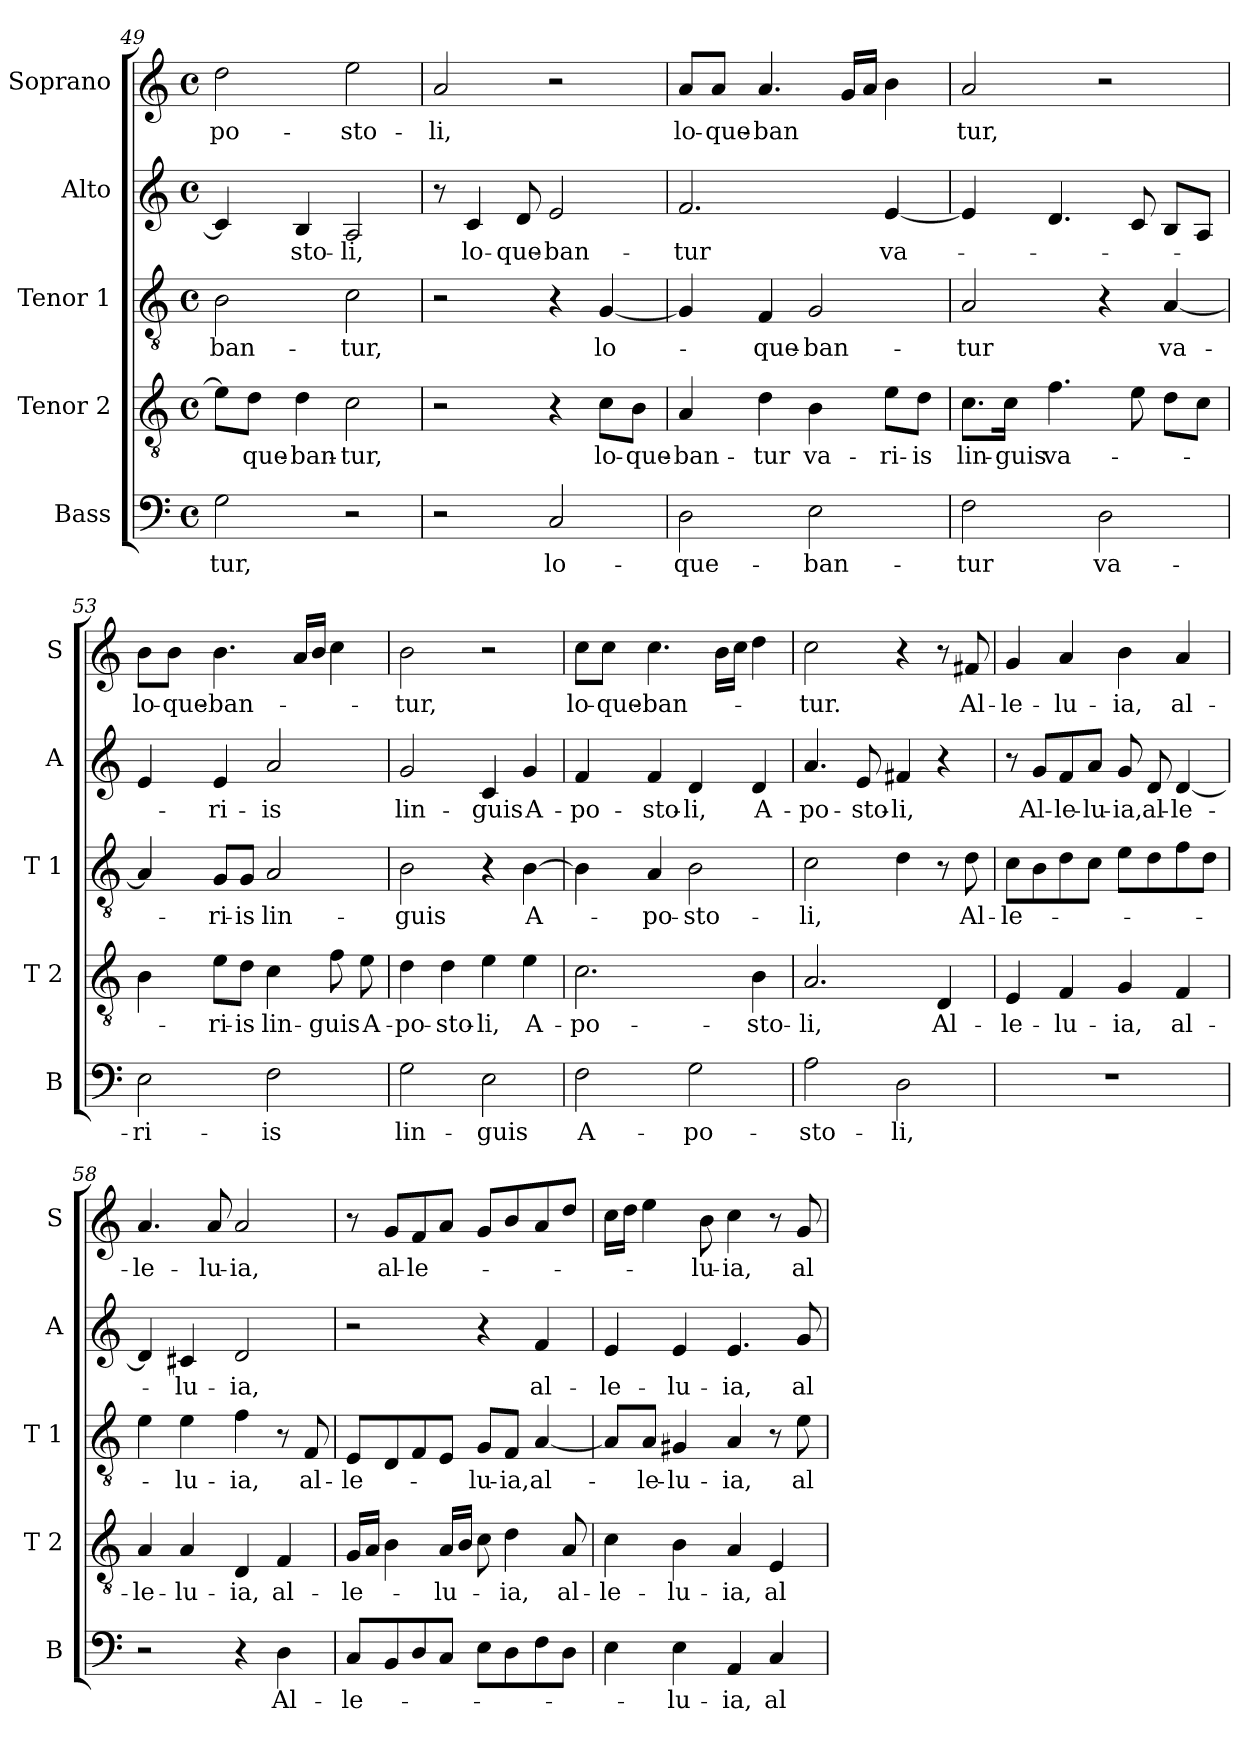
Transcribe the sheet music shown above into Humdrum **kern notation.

**kern	**text	**kern	**text	**kern	**text	**kern	**text	**kern	**text
*part5	*part5	*part4	*part4	*part3	*part3	*part2	*part2	*part1	*part1
*staff5	*staff5	*staff4	*staff4	*staff3	*staff3	*staff2	*staff2	*staff1	*staff1
*I"Bass	*	*I"Tenor 2	*	*I"Tenor 1	*	*I"Alto	*	*I"Soprano	*
*I'B	*	*I'T 2	*	*I'T 1	*	*I'A	*	*I'S	*
*clefF4	*	*clefGv2	*	*clefGv2	*	*clefG2	*	*clefG2	*
*k[]	*	*k[]	*	*k[]	*	*k[]	*	*k[]	*
*C:	*	*C:	*	*C:	*	*C:	*	*C:	*
*M4/4	*	*M4/4	*	*M4/4	*	*M4/4	*	*M4/4	*
*met(c)	*	*met(c)	*	*met(c)	*	*met(c)	*	*met(c)	*
=49	=49	=49	=49	=49	=49	=49	=49	=49	=49
2G\	-tur,	8e\L]	.	2B\	-ban-	4c/]	.	2dd\	-po-
.	.	8d\J	-que-	.	.	.	.	.	.
.	.	4d\	-ban-	.	.	4B/	-sto-	.	.
2r	.	2c\	-tur,	2c\	-tur,	2A/	-li,	2ee\	-sto-
=50	=50	=50	=50	=50	=50	=50	=50	=50	=50
2r	.	2r	.	2r	.	8r	.	2a/	-li,
.	.	.	.	.	.	4c/	lo-	.	.
.	.	.	.	.	.	8d/	-que-	.	.
2C/	lo-	4r	.	4r	.	2e/	-ban-	2r	.
.	.	8c\L	lo-	[4G/	lo-	.	.	.	.
.	.	8B\J	-que-	.	.	.	.	.	.
=51	=51	=51	=51	=51	=51	=51	=51	=51	=51
2D\	-que-	4A/	-ban-	4G/]	.	2.f/	-tur	8a/L	lo-
.	.	.	.	.	.	.	.	8a/J	-que-
.	.	4d\	-tur	4F/	-que-	.	.	4.a/	-ban
2E\	-ban-	4B\	va-	2G/	-ban-	.	.	.	.
.	.	.	.	.	.	.	.	16g/LL	.
.	.	.	.	.	.	.	.	16a/JJ	.
.	.	8e\L	-ri-	.	.	[4e/	va-	4b\	.
.	.	8d\J	-is	.	.	.	.	.	.
!!LO:PB:g=z
=52	=52	=52	=52	=52	=52	=52	=52	=52	=52
2F\	-tur	8.c\L	lin-	2A/	-tur	4e/]	.	2a/	tur,
.	.	16c\Jk	-guis	.	.	.	.	.	.
.	.	4.f\	va-	.	.	4.d/	.	.	.
2D\	va-	.	.	4r	.	.	.	2r	.
.	.	8e\	.	.	.	8c/	.	.	.
.	.	8d\L	.	[4A/	va-	8B/L	.	.	.
.	.	8c\J	.	.	.	8A/J	.	.	.
=53	=53	=53	=53	=53	=53	=53	=53	=53	=53
2E\	-ri-	4B\	.	4A/]	.	4e/	.	8b\L	lo-
.	.	.	.	.	.	.	.	8b\J	-que-
.	.	8e\L	-ri-	8G/L	-ri-	4e/	-ri-	4.b\	-ban-
.	.	8d\J	-is	8G/J	-is	.	.	.	.
2F\	-is	4c\	lin-	2A/	lin-	2a/	-is	.	.
.	.	.	.	.	.	.	.	16a/LL	.
.	.	.	.	.	.	.	.	16b/JJ	.
.	.	8f\	-guis	.	.	.	.	4cc\	.
.	.	8e\	A-	.	.	.	.	.	.
=54	=54	=54	=54	=54	=54	=54	=54	=54	=54
2G\	lin-	4d\	-po-	2B\	-guis	2g/	lin-	2b\	-tur,
.	.	4d\	-sto-	.	.	.	.	.	.
2E\	-guis	4e\	-li,	4r	.	4c/	-guis	2r	.
.	.	4e\	A-	[4B\	A-	4g/	A-	.	.
=55	=55	=55	=55	=55	=55	=55	=55	=55	=55
2F\	A-	2.c\	-po-	4B\]	.	4f/	-po-	8cc\L	lo-
.	.	.	.	.	.	.	.	8cc\J	-que-
.	.	.	.	4A/	-po-	4f/	-sto-	4.cc\	-ban-
2G\	-po-	.	.	2B\	-sto-	4d/	-li,	.	.
.	.	.	.	.	.	.	.	16b\LL	.
.	.	.	.	.	.	.	.	16cc\JJ	.
.	.	4B\	-sto-	.	.	4d/	A-	4dd\	.
!!LO:LB:g=z
=56	=56	=56	=56	=56	=56	=56	=56	=56	=56
2A\	-sto-	2.A/	-li,	2c\	-li,	4.a/	-po-	2cc\	-tur.
.	.	.	.	.	.	8e/	-sto-	.	.
2D\	-li,	.	.	4d\	.	4f#X/	-li,	4r	.
.	.	4D/	Al-	8r	.	4r	.	8r	.
.	.	.	.	8d\	Al-	.	.	8f#X/	Al-
=57	=57	=57	=57	=57	=57	=57	=57	=57	=57
1r	.	4E/	-le-	8c\L	-le-	8r	.	4g/	-le-
.	.	.	.	8B\	.	8g/L	Al-	.	.
.	.	4F/	-lu-	8d\	.	8f/	-le-	4a/	-lu-
.	.	.	.	8c\J	.	8a/J	-lu-	.	.
.	.	4G/	-ia,	8e\L	.	8g/	-ia,	4b\	-ia,
.	.	.	.	8d\	.	8d/	al-	.	.
.	.	4F/	al-	8f\	.	[4d/	-le-	4a/	al-
.	.	.	.	8d\J	.	.	.	.	.
=58	=58	=58	=58	=58	=58	=58	=58	=58	=58
2r	.	4A/	-le-	4e\	.	4d/]	.	4.a/	-le-
.	.	4A/	-lu-	4e\	-lu-	4c#X/	-lu-	.	.
.	.	.	.	.	.	.	.	8a/	-lu-
4r	.	4D/	-ia,	4f\	-ia,	2d/	-ia,	2a/	-ia,
4D\	Al-	4F/	al-	8r	.	.	.	.	.
.	.	.	.	8F/	al-	.	.	.	.
=59	=59	=59	=59	=59	=59	=59	=59	=59	=59
8C/L	-le-	16G/LL	-le-	8E/L	-le-	2r	.	8r	.
.	.	16A/JJ	.	.	.	.	.	.	.
8BB/	.	4B\	.	8D/	.	.	.	8g/L	al-
8D/	.	.	.	8F/	.	.	.	8f/	-le-
8C/J	.	16A/LL	-lu-	8E/J	.	.	.	8a/J	.
.	.	16B/JJ	.	.	.	.	.	.	.
8E\L	.	8c\	.	8G/L	-lu-	4r	.	8g/L	.
8D\	.	4d\	-ia,	8F/J	-ia,	.	.	8b/	.
8F\	.	.	.	[4A/	al-	4f/	al-	8a/	.
8D\J	.	8A/	al-	.	.	.	.	8dd/J	.
!!LO:PB:g=z
=60	=60	=60	=60	=60	=60	=60	=60	=60	=60
4E\	.	4c\	-le-	8A/L]	.	4e/	-le-	16cc\LL	.
.	.	.	.	.	.	.	.	16dd\JJ	.
.	.	.	.	8A/J	-le-	.	.	4ee\	.
4E\	-lu-	4B\	-lu-	4G#X/	-lu-	4e/	-lu-	.	.
.	.	.	.	.	.	.	.	8b\	-lu-
4AA/	-ia,	4A/	-ia,	4A/	-ia,	4.e/	-ia,	4cc\	-ia,
4C/	al-	4E/	al-	8r	.	.	.	8r	.
.	.	.	.	8e\	al-	8g/	al-	8g/	al-
=	=	=	=	=	=	=	=	=	=
*-	*-	*-	*-	*-	*-	*-	*-	*-	*-
